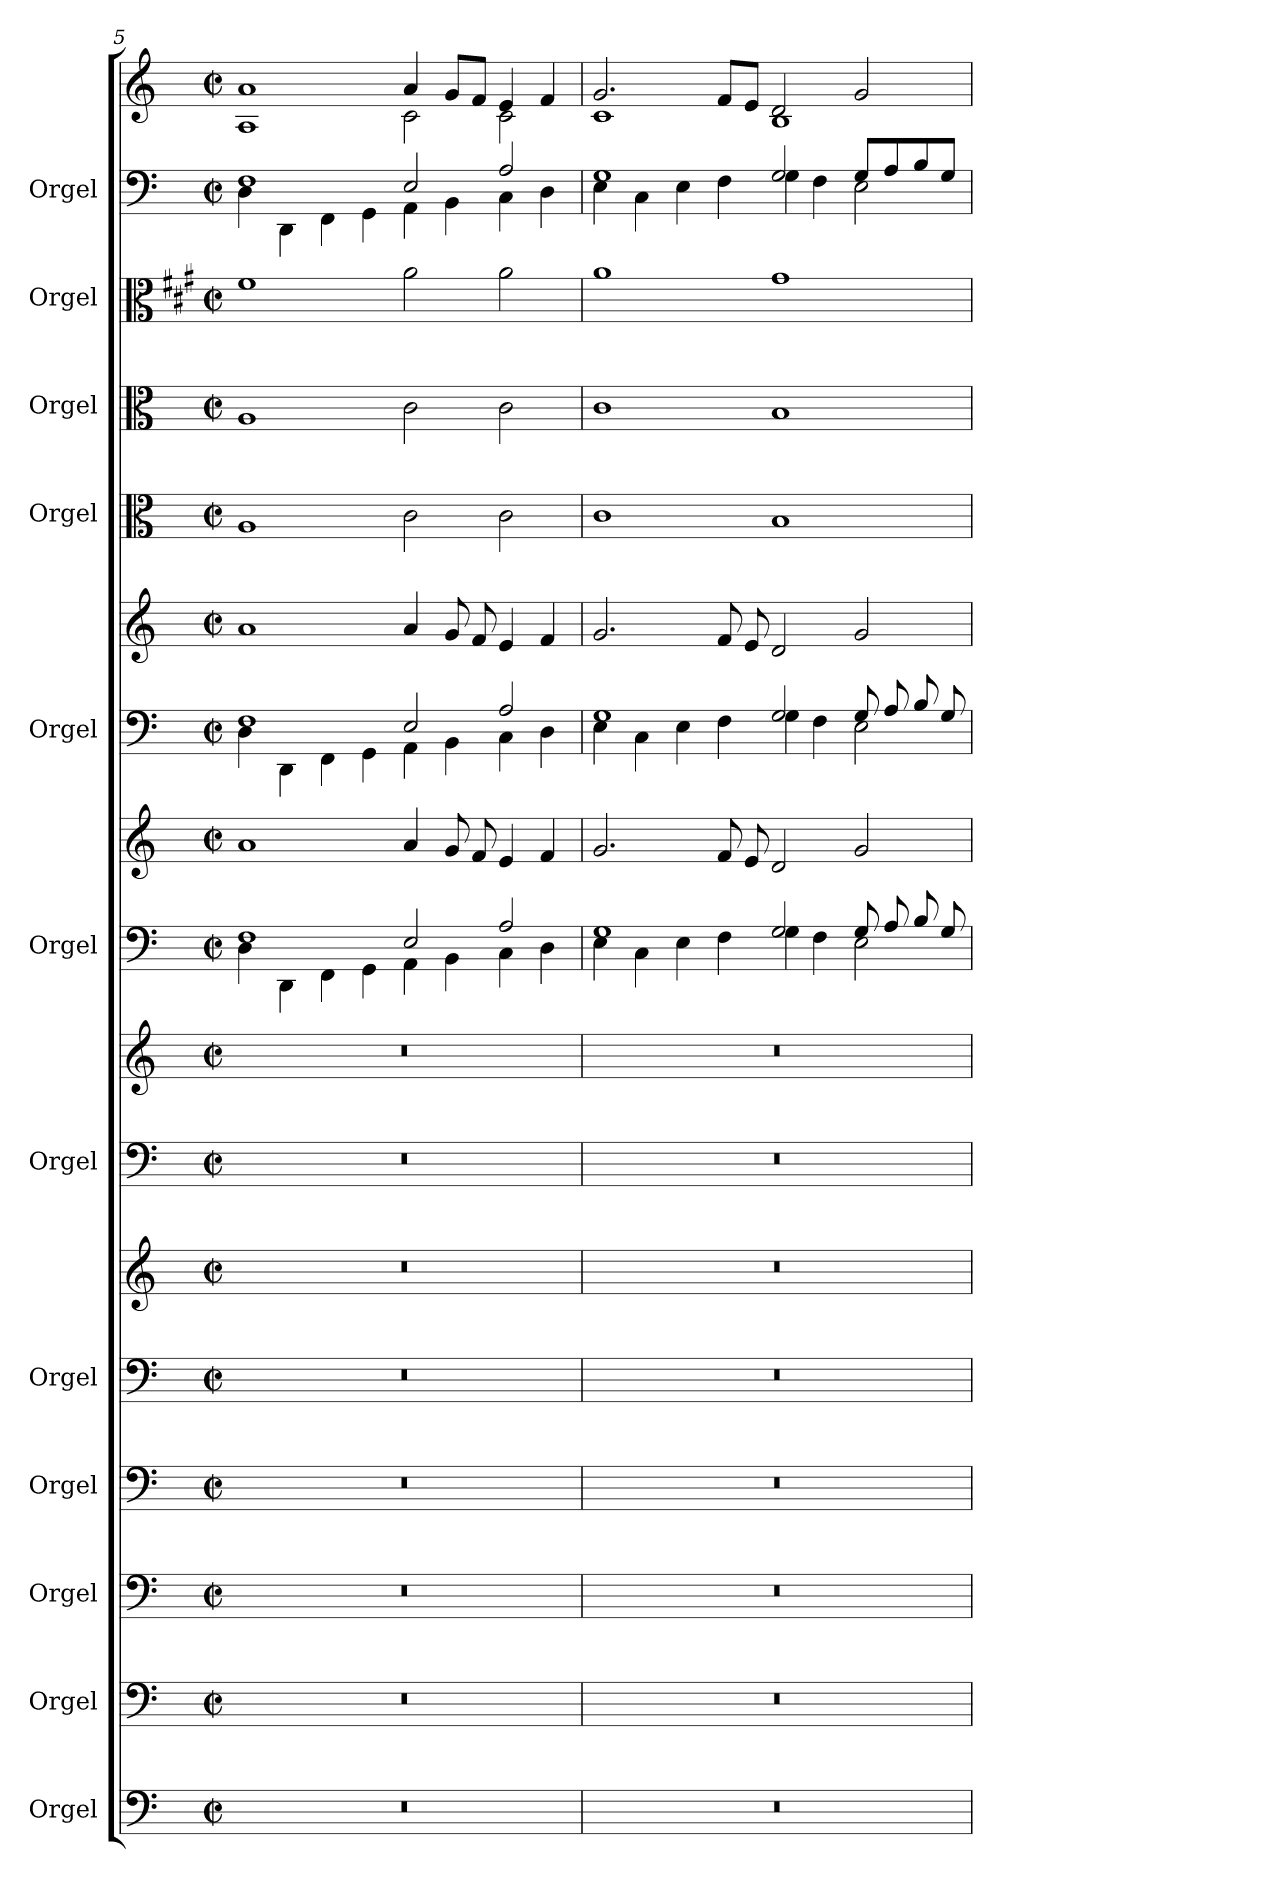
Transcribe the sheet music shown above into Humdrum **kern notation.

**kern	**kern	**kern	**kern	**kern	**kern	**kern	**kern	**kern	**kern	**kern	**kern	**kern	**kern	**kern	**kern	**kern
*part12	*part11	*part10	*part9	*part8	*part8	*part7	*part7	*part6	*part6	*part5	*part5	*part4	*part3	*part2	*part1	*part1
*staff17	*staff16	*staff15	*staff14	*staff13	*staff12	*staff11	*staff10	*staff9	*staff8	*staff7	*staff6	*staff5	*staff4	*staff3	*staff2	*staff1
*I"Orgel	*I"Orgel	*I"Orgel	*I"Orgel	*I"Orgel	*	*I"Orgel	*	*I"Orgel	*	*I"Orgel	*	*I"Orgel	*I"Orgel	*I"Orgel	*I"Orgel	*
*I'Org.	*I'Org.	*I'Org.	*I'Org.	*I'Org.	*	*I'Org.	*	*I'Org.	*	*I'Org.	*	*I'Org.	*I'Org.	*I'Org.	*	*
*clefF4	*clefF4	*clefF4	*clefF4	*clefF4	*clefG2	*clefF4	*clefG2	*clefF4	*clefG2	*clefF4	*clefG2	*clefC3	*clefC3	*clefC3	*clefF4	*clefG2
*	*	*	*	*	*	*	*	*	*	*	*	*	*	*ITrd5c9	*	*
*k[]	*k[]	*k[]	*k[]	*k[]	*k[]	*k[]	*k[]	*k[]	*k[]	*k[]	*k[]	*k[]	*k[]	*k[]	*k[]	*k[]
*M4/2	*M4/2	*M4/2	*M4/2	*M4/2	*M4/2	*M4/2	*M4/2	*M4/2	*M4/2	*M4/2	*M4/2	*M4/2	*M4/2	*M4/2	*M4/2	*M4/2
*met(c|)	*met(c|)	*met(c|)	*met(c|)	*met(c|)	*met(c|)	*met(c|)	*met(c|)	*met(c|)	*met(c|)	*met(c|)	*met(c|)	*met(c|)	*met(c|)	*met(c|)	*met(c|)	*met(c|)
=5	=5	=5	=5	=5	=5	=5	=5	=5	=5	=5	=5	=5	=5	=5	=5	=5
*	*	*	*	*	*	*	*	*^	*	*^	*	*	*	*	*^	*^
0r	0r	0r	0r	0r	0r	0r	0r	1F	4D\	1a	1F	4D\	1a	1A	1A	1A	1F	4D\	1a	1A
.	.	.	.	.	.	.	.	.	4DD\	.	.	4DD\	.	.	.	.	.	4DD\	.	.
.	.	.	.	.	.	.	.	.	4FF\	.	.	4FF\	.	.	.	.	.	4FF\	.	.
.	.	.	.	.	.	.	.	.	4GG\	.	.	4GG\	.	.	.	.	.	4GG\	.	.
.	.	.	.	.	.	.	.	2E/	4AA\	4a/	2E/	4AA\	4a/	2c\	2c\	2c\	2E/	4AA\	4a/	2c\
.	.	.	.	.	.	.	.	.	4BB\	8g/	.	4BB\	8g/	.	.	.	.	4BB\	8g/L	.
.	.	.	.	.	.	.	.	.	.	8f/	.	.	8f/	.	.	.	.	.	8f/J	.
.	.	.	.	.	.	.	.	2A/	4C\	4e/	2A/	4C\	4e/	2c\	2c\	2c\	2A/	4C\	4e/	2c\
.	.	.	.	.	.	.	.	.	4D\	4f/	.	4D\	4f/	.	.	.	.	4D\	4f/	.
!!LO:LB:g=z	!!
=6	=6	=6	=6	=6	=6	=6	=6	=6	=6	=6	=6	=6	=6	=6	=6	=6	=6	=6	=6	=6
0r	0r	0r	0r	0r	0r	0r	0r	1G	4E\	2.g/	1G	4E\	2.g/	1c	1c	1c	1G	4E\	2.g/	1c
.	.	.	.	.	.	.	.	.	4C\	.	.	4C\	.	.	.	.	.	4C\	.	.
.	.	.	.	.	.	.	.	.	4E\	.	.	4E\	.	.	.	.	.	4E\	.	.
.	.	.	.	.	.	.	.	.	4F\	8f/	.	4F\	8f/	.	.	.	.	4F\	8f/L	.
.	.	.	.	.	.	.	.	.	.	8e/	.	.	8e/	.	.	.	.	.	8e/J	.
.	.	.	.	.	.	.	.	2G/	4G\	2d/	2G/	4G\	2d/	1B	1B	1B	2G/	4G\	2d/	1B
.	.	.	.	.	.	.	.	.	4F\	.	.	4F\	.	.	.	.	.	4F\	.	.
.	.	.	.	.	.	.	.	8G/	2E\	2g/	8G/	2E\	2g/	.	.	.	8G/L	2E\	2g/	.
.	.	.	.	.	.	.	.	8A/	.	.	8A/	.	.	.	.	.	8A/	.	.	.
.	.	.	.	.	.	.	.	8B/	.	.	8B/	.	.	.	.	.	8B/	.	.	.
.	.	.	.	.	.	.	.	8G/	.	.	8G/	.	.	.	.	.	8G/J	.	.	.
*	*	*	*	*	*	*	*	*	*	*	*	*	*	*	*	*	*v	*v	*	*
*	*	*	*	*	*	*	*	*v	*v	*	*v	*v	*	*	*	*	*	*v	*v
=	=	=	=	=	=	=	=	=	=	=	=	=	=	=	=	=
*-	*-	*-	*-	*-	*-	*-	*-	*-	*-	*-	*-	*-	*-	*-	*-	*-
